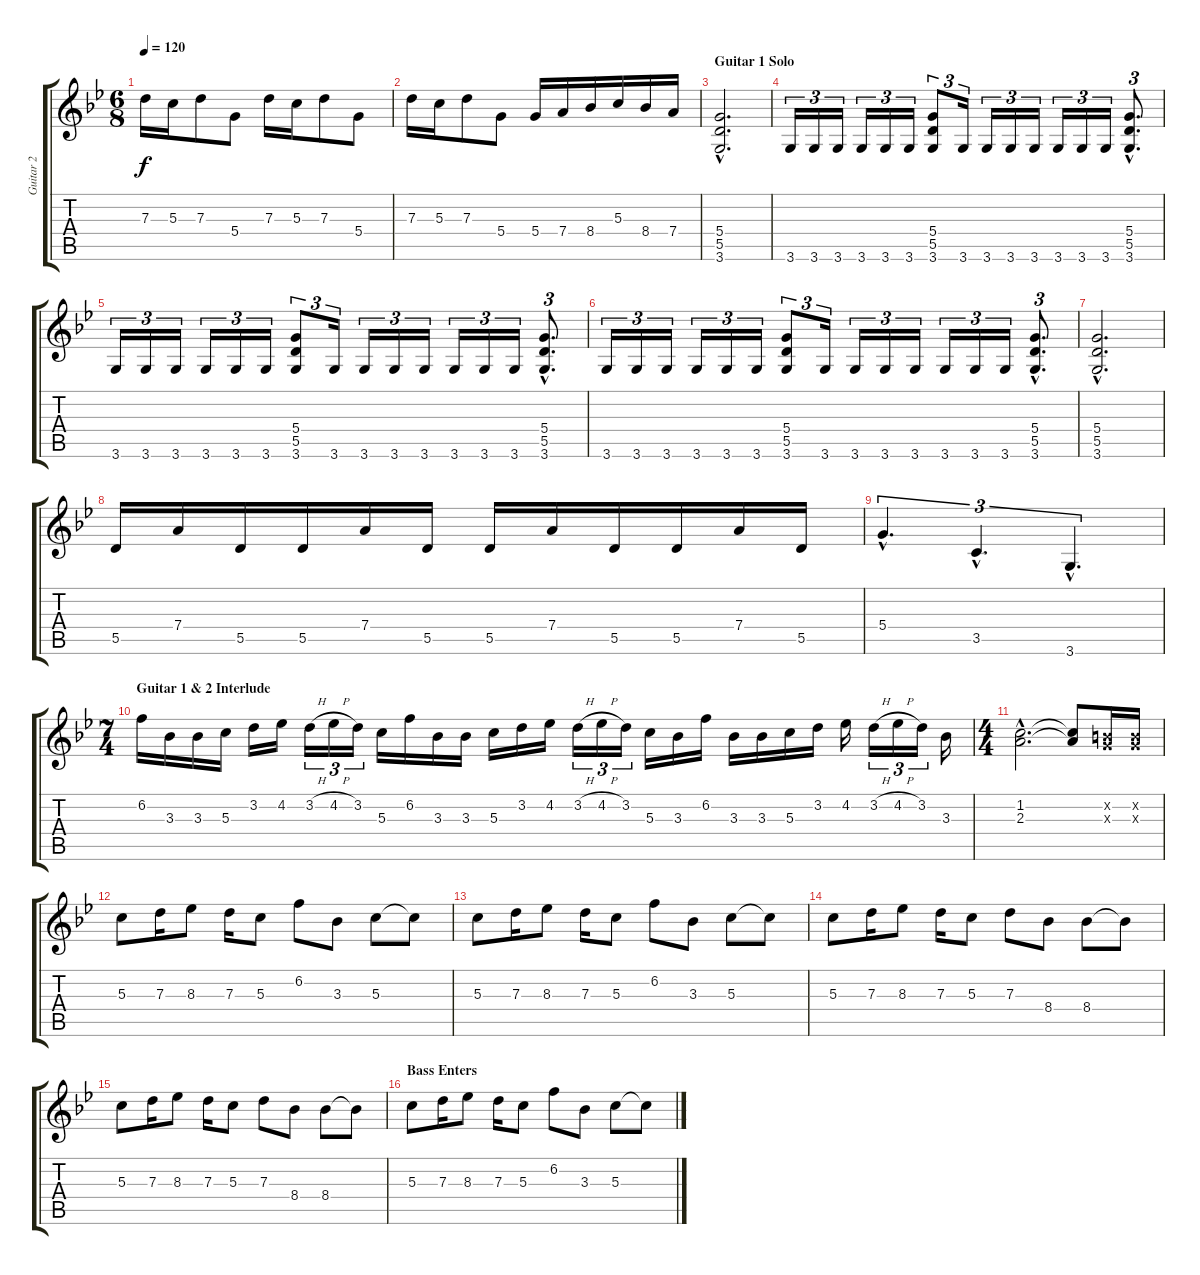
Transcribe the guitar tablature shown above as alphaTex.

\track ("Guitar 2" "Guitar 2") {instrument distortionguitar}
\staff {score tabs}
\tuning (E4 B3 G3 D3 A2 E2) {hide}
\ts (6 8)
\tempo 120
\clef g2
\ks gminor
7.3.16{dy f instrument distortionguitar} 5.3.16 7.3.8 5.4.8 7.3.16 5.3.16 7.3.8 5.4.8 |
7.3.16 5.3.16 7.3.8 5.4.8 5.4.16 7.4.16 8.4.16 5.3.16 8.4.16 7.4.16 |
\section ("" "Guitar 1 Solo")
(5.4{hac} 5.5{hac} 3.6{hac}).2{d volume 11} |
3.6.16{tu (3 2)} 3.6.16{tu (3 2)} 3.6.16{tu (3 2)} 3.6.16{tu (3 2)} 3.6.16{tu (3 2)} 3.6.16{tu (3 2)} (5.4 5.5 3.6).8{tu (3 2)} 3.6.16{tu (3 2)} 3.6.16{tu (3 2)} 3.6.16{tu (3 2)} 3.6.16{tu (3 2)} 3.6.16{tu (3 2)} 3.6.16{tu (3 2)} 3.6.16{tu (3 2)} (5.4{hac} 5.5{hac} 3.6{hac}).8{d tu (3 2)} |
3.6.16{tu (3 2)} 3.6.16{tu (3 2)} 3.6.16{tu (3 2)} 3.6.16{tu (3 2)} 3.6.16{tu (3 2)} 3.6.16{tu (3 2)} (5.4 5.5 3.6).8{tu (3 2)} 3.6.16{tu (3 2)} 3.6.16{tu (3 2)} 3.6.16{tu (3 2)} 3.6.16{tu (3 2)} 3.6.16{tu (3 2)} 3.6.16{tu (3 2)} 3.6.16{tu (3 2)} (5.4{hac} 5.5{hac} 3.6{hac}).8{d tu (3 2)} |
3.6.16{tu (3 2)} 3.6.16{tu (3 2)} 3.6.16{tu (3 2)} 3.6.16{tu (3 2)} 3.6.16{tu (3 2)} 3.6.16{tu (3 2)} (5.4 5.5 3.6).8{tu (3 2)} 3.6.16{tu (3 2)} 3.6.16{tu (3 2)} 3.6.16{tu (3 2)} 3.6.16{tu (3 2)} 3.6.16{tu (3 2)} 3.6.16{tu (3 2)} 3.6.16{tu (3 2)} (5.4{hac} 5.5{hac} 3.6{hac}).8{d tu (3 2)} |
(5.4{hac} 5.5{hac} 3.6{hac}).2{d} |
5.5.16 7.4.16 5.5.16 5.5.16 7.4.16 5.5.16 5.5.16 7.4.16 5.5.16 5.5.16 7.4.16 5.5.16 |
5.4{hac}.4{d tu (3 2)} 3.5{hac}.4{d tu (3 2)} 3.6{hac}.4{d tu (3 2)} |
\ts (7 4)
\section ("" "Guitar 1 & 2 Interlude")
6.2.16{volume 11 balance 16 instrument distortionguitar} 3.3.16 3.3.16 5.3.16 3.2.16 4.2.16 3.2{h}.16{tu (3 2)} 4.2{h}.16{tu (3 2)} 3.2.16{tu (3 2)} 5.3.16 6.2.16 3.3.16 3.3.16 5.3.16 3.2.16 4.2.16 3.2{h}.16{tu (3 2)} 4.2{h}.16{tu (3 2)} 3.2.16{tu (3 2)} 5.3.16 3.3.16 6.2.16 3.3.16 3.3.16 5.3.16 3.2.16 4.2.16 3.2{h}.16{tu (3 2)} 4.2{h}.16{tu (3 2)} 3.2.16{tu (3 2)} 3.3.16 |
\ts (4 4)
(1.2{hac} 2.3{hac}).2{d} (1.2{t} 2.3{t}).8 (0.2{x} 0.3{x}).16 (0.2{x} 0.3{x}).16 |
5.3.8 7.3.16 8.3.8 7.3.16 5.3.8 6.2.8 3.3.8 5.3.8 5.3{t}.8 |
5.3.8 7.3.16 8.3.8 7.3.16 5.3.8 6.2.8 3.3.8 5.3.8 5.3{t}.8 |
5.3.8 7.3.16 8.3.8 7.3.16 5.3.8 7.3.8 8.4.8 8.4.8 8.4{t}.8 |
5.3.8 7.3.16 8.3.8 7.3.16 5.3.8 7.3.8 8.4.8 8.4.8 8.4{t}.8 |
\section ("" "Bass Enters")
5.3.8 7.3.16 8.3.8 7.3.16 5.3.8 6.2.8 3.3.8 5.3.8 5.3{t}.8
